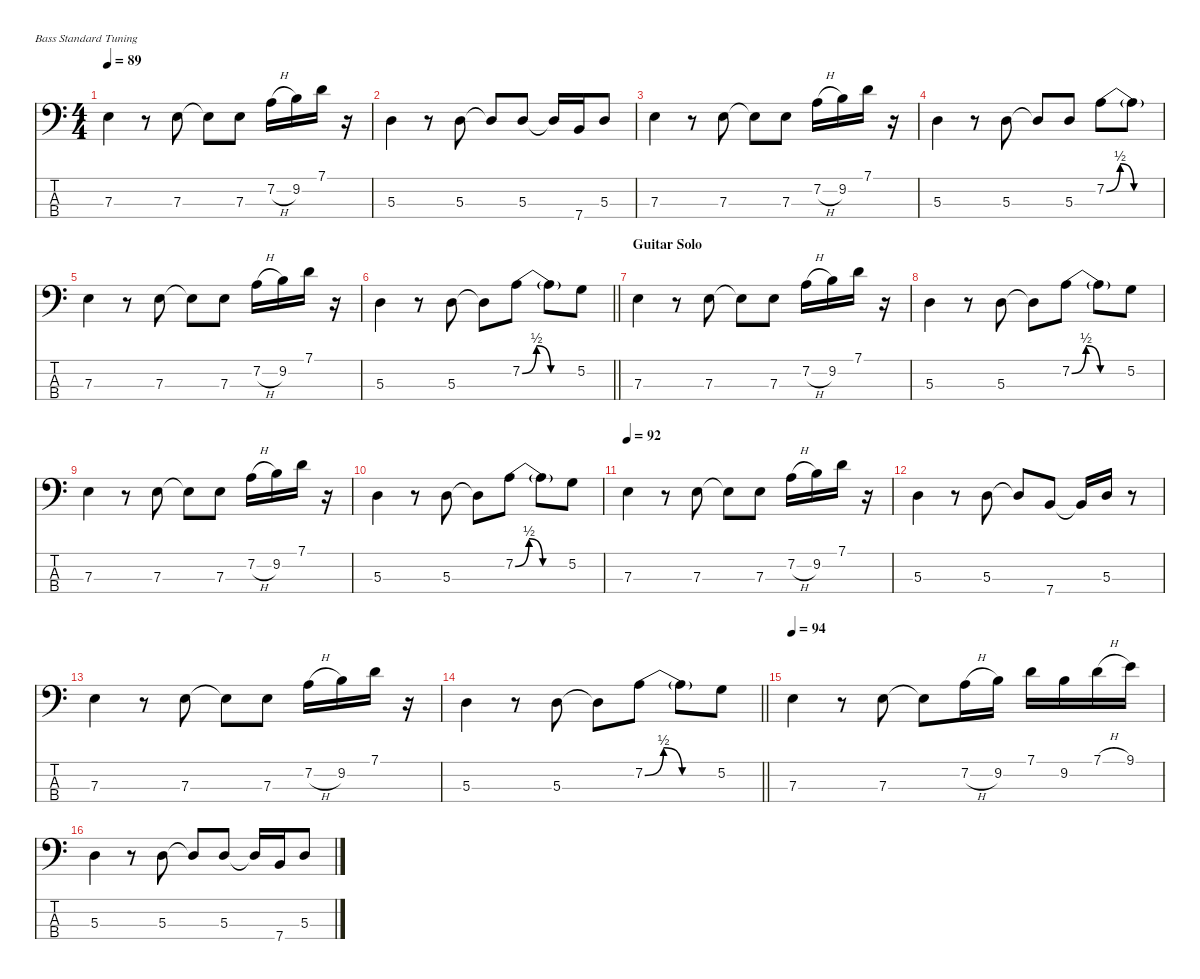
\defaultSystemsLayout 4
\hideDynamics
\bracketExtendMode nobrackets
\singleTrackTrackNamePolicy hidden
\multiTrackTrackNamePolicy hidden
\firstSystemTrackNameMode fullname
\firstSystemTrackNameOrientation horizontal
\otherSystemsTrackNameOrientation horizontal
\track ("Geezer Butler" "el.bs.") {defaultSystemsLayout 8 instrument electricbassfinger}
\staff {score tabs}
\tuning (G2 D2 A1 E1)
\ts (4 4)
\tempo 89
\clef f4
\ks c
7.3.4{dy f beam Down} r.8{beam Down} 7.3.8{beam Down} 7.3{t}.8{beam Down} 7.3.8{beam Down} 7.2{h}.16{beam Down} 9.2.16{beam Down} 7.1.16{beam Down} r.16{beam Down} |
5.3.4{beam Down} r.8{beam Down} 5.3.8{beam Down} 5.3{t}.8{beam Up} 5.3.8{beam Up} 5.3{t}.16{beam Up} 7.4.16{beam Up} 5.3.8{beam Up} |
7.3.4{beam Down} r.8{beam Down} 7.3.8{beam Down} 7.3{t}.8{beam Down} 7.3.8{beam Down} 7.2{h}.16{beam Down} 9.2.16{beam Down} 7.1.16{beam Down} r.16{beam Down} |
5.3.4{beam Down} r.8{beam Down} 5.3.8{beam Down} 5.3{t}.8{beam Up} 5.3.8{beam Up} 7.2{be (bendrelease 0 0 30 2 30 2 60 0)}.8{beam Down} 7.2{be (hold 0 0 60 0) t}.8{beam Down} |
7.3.4{beam Down} r.8{beam Down} 7.3.8{beam Down} 7.3{t}.8{beam Down} 7.3.8{beam Down} 7.2{h}.16{beam Down} 9.2.16{beam Down} 7.1.16{beam Down} r.16{beam Down} |
\barLineRight lightlight
5.3.4{beam Down} r.8{beam Down} 5.3.8{beam Down} 5.3{t}.8{beam Down} 7.2{be (bendrelease 0 0 30 2 30 2 60 0)}.8{beam Down} 7.2{be (hold 0 0 60 0) t}.8{beam Down} 5.2.8{beam Down} |
\section ("" "Guitar Solo")
7.3.4{beam Down} r.8{beam Down} 7.3.8{beam Down} 7.3{t}.8{beam Down} 7.3.8{beam Down} 7.2{h}.16{beam Down} 9.2.16{beam Down} 7.1.16{beam Down} r.16{beam Down} |
5.3.4{beam Down} r.8{beam Down} 5.3.8{beam Down} 5.3{t}.8{beam Down} 7.2{be (bendrelease 0 0 30 2 30 2 60 0)}.8{beam Down} 7.2{be (hold 0 0 60 0) t}.8{beam Down} 5.2.8{beam Down} |
7.3.4{beam Down} r.8{beam Down} 7.3.8{beam Down} 7.3{t}.8{beam Down} 7.3.8{beam Down} 7.2{h}.16{beam Down} 9.2.16{beam Down} 7.1.16{beam Down} r.16{beam Down} |
5.3.4{beam Down} r.8{beam Down} 5.3.8{beam Down} 5.3{t}.8{beam Down} 7.2{be (bendrelease 0 0 30 2 30 2 60 0)}.8{beam Down} 7.2{be (hold 0 0 60 0) t}.8{beam Down} 5.2.8{beam Down} |
\tempo 92
7.3.4{beam Down} r.8{beam Down} 7.3.8{beam Down} 7.3{t}.8{beam Down} 7.3.8{beam Down} 7.2{h}.16{beam Down} 9.2.16{beam Down} 7.1.16{beam Down} r.16{beam Down} |
5.3.4{beam Down} r.8{beam Down} 5.3.8{beam Down} 5.3{t}.8{beam Up} 7.4.8{beam Up} 7.4{t}.16{beam Up} 5.3.16{beam Up} r.8{beam Up} |
7.3.4{beam Down} r.8{beam Down} 7.3.8{beam Down} 7.3{t}.8{beam Down} 7.3.8{beam Down} 7.2{h}.16{beam Down} 9.2.16{beam Down} 7.1.16{beam Down} r.16{beam Down} |
\barLineRight lightlight
5.3.4{beam Down} r.8{beam Down} 5.3.8{beam Down} 5.3{t}.8{beam Down} 7.2{be (bendrelease 0 0 30 2 30 2 60 0)}.8{beam Down} 7.2{be (hold 0 0 60 0) t}.8{beam Down} 5.2.8{beam Down} |
\tempo 94
7.3.4{beam Down} r.8{beam Down} 7.3.8{beam Down} 7.3{t}.8{beam Down} 7.2{h}.16{beam Down} 9.2.16{beam Down} 7.1.16{beam Down} 9.2.16{beam Down} 7.1{h}.16{beam Down} 9.1.16{beam Down} |
5.3.4{beam Down} r.8{beam Down} 5.3.8{beam Down} 5.3{t}.8{beam Up} 5.3.8{beam Up} 5.3{t}.16{beam Up} 7.4.16{beam Up} 5.3.8{beam Up}
